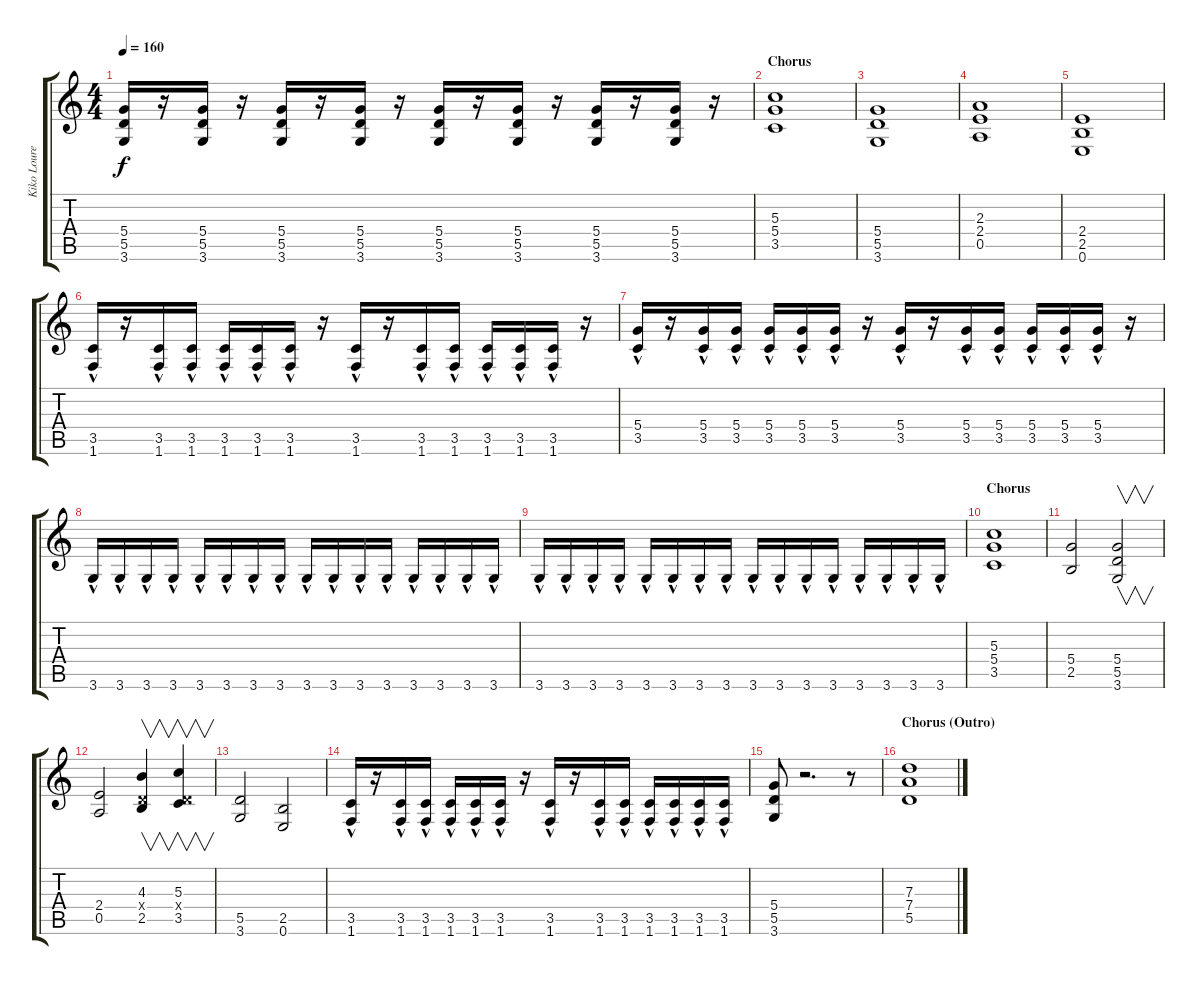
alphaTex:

\track ("Kiko Loureiro (Guitarra 1)" "Kiko Loure") {instrument overdrivenguitar}
\staff {score tabs}
\tuning (E4 B3 G3 D3 A2 E2) {hide}
\ts (4 4)
\tempo 160
\clef g2
\ks c
(5.4 5.5 3.6).16{dy f} r.16 (5.4 5.5 3.6).16 r.16 (5.4 5.5 3.6).16 r.16 (5.4 5.5 3.6).16 r.16 (5.4 5.5 3.6).16 r.16 (5.4 5.5 3.6).16 r.16 (5.4 5.5 3.6).16 r.16 (5.4 5.5 3.6).16 r.16 |
\section ("" "Chorus")
(5.3 5.4 3.5).1 |
(5.4 5.5 3.6).1 |
(2.3 2.4 0.5).1 |
(2.4 2.5 0.6).1 |
(3.5{hac} 1.6{hac}).16 r.16 (3.5{hac} 1.6{hac}).16 (3.5{hac} 1.6{hac}).16 (3.5{hac} 1.6{hac}).16 (3.5{hac} 1.6{hac}).16 (3.5{hac} 1.6{hac}).16 r.16 (3.5{hac} 1.6{hac}).16 r.16 (3.5{hac} 1.6{hac}).16 (3.5{hac} 1.6{hac}).16 (3.5{hac} 1.6{hac}).16 (3.5{hac} 1.6{hac}).16 (3.5{hac} 1.6{hac}).16 r.16 |
(5.4{hac} 3.5{hac}).16 r.16 (5.4{hac} 3.5{hac}).16 (5.4{hac} 3.5{hac}).16 (5.4{hac} 3.5{hac}).16 (5.4{hac} 3.5{hac}).16 (5.4{hac} 3.5{hac}).16 r.16 (5.4{hac} 3.5{hac}).16 r.16 (5.4{hac} 3.5{hac}).16 (5.4{hac} 3.5{hac}).16 (5.4{hac} 3.5{hac}).16 (5.4{hac} 3.5{hac}).16 (5.4{hac} 3.5{hac}).16 r.16 |
3.6{hac}.16 3.6{hac}.16 3.6{hac}.16 3.6{hac}.16 3.6{hac}.16 3.6{hac}.16 3.6{hac}.16 3.6{hac}.16 3.6{hac}.16 3.6{hac}.16 3.6{hac}.16 3.6{hac}.16 3.6{hac}.16 3.6{hac}.16 3.6{hac}.16 3.6{hac}.16 |
3.6{hac}.16 3.6{hac}.16 3.6{hac}.16 3.6{hac}.16 3.6{hac}.16 3.6{hac}.16 3.6{hac}.16 3.6{hac}.16 3.6{hac}.16 3.6{hac}.16 3.6{hac}.16 3.6{hac}.16 3.6{hac}.16 3.6{hac}.16 3.6{hac}.16 3.6{hac}.16 |
\section ("" "Chorus")
(5.3 5.4 3.5).1 |
(5.4 2.5).2 (5.4 5.5 3.6).2{v} |
(2.4 0.5).2 (4.3 0.4{x} 2.5).4{v} (5.3 0.4{x} 3.5).4{v} |
(5.5 3.6).2 (2.5 0.6).2 |
(3.5{hac} 1.6{hac}).16 r.16 (3.5{hac} 1.6{hac}).16 (3.5{hac} 1.6{hac}).16 (3.5{hac} 1.6{hac}).16 (3.5{hac} 1.6{hac}).16 (3.5{hac} 1.6{hac}).16 r.16 (3.5{hac} 1.6{hac}).16 r.16 (3.5{hac} 1.6{hac}).16 (3.5{hac} 1.6{hac}).16 (3.5{hac} 1.6{hac}).16 (3.5{hac} 1.6{hac}).16 (3.5{hac} 1.6{hac}).16 (3.5{hac} 1.6{hac}).16 |
(5.4 5.5 3.6).8 r.2{d} r.8 |
\section ("" "Chorus (Outro)")
(7.3 7.4 5.5).1
